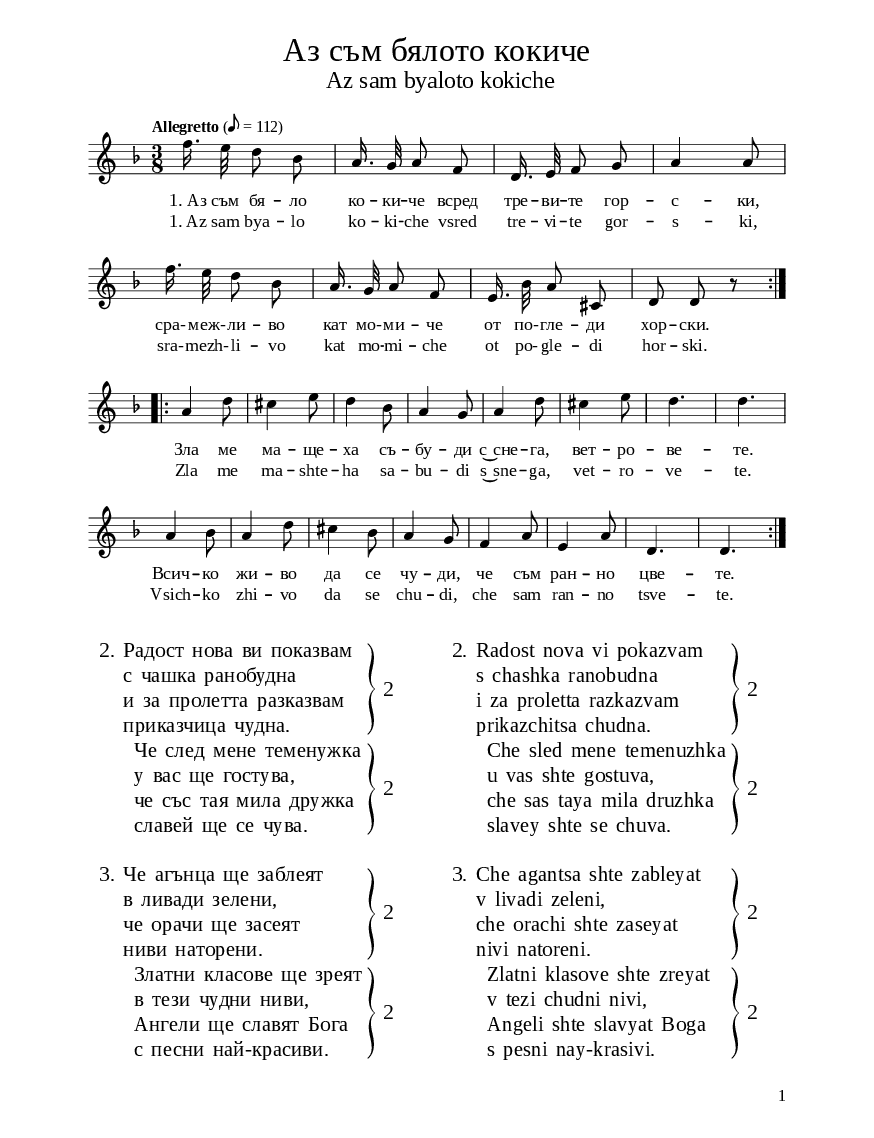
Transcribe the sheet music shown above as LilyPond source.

\version "2.24.0"

% include paper part and global functions
\include "include/globals.ily"

"rightBraces047" = \markup {
  \column {
    % repeat braces
    \translate #'(0 . -3.1 )
    \right-brace #44

    \translate #'(0 . -5.2 )
    \right-brace #44

    \translate #'(0 . -7.6 )
    \right-brace #44

    \translate #'(0 . -5.2 )
    \right-brace #44

  }
  \column {
    % repeat numbers
    \translate #'(0 . -3.7 )
    2

    \translate #'(0 . -9.3 )
    2

    \translate #'(0 . -11.9 )
    2

    \translate #'(0 . -9.7 )
    2
  }
}

\bookpart {
  \include "include/bookpart-paper.ily"
  \score {
    \include "include/score-layout.ily"


    \new Voice \absolute  {
      \clef treble
      \key f \major
      \time 3/8
      \tempoFunc "Allegretto" 8 "112"
      \autoBeamOff

      f''16. e''32 d''8 bes' | a'16. g'32 a'8 f' | d'16. e'32 f'8 g' | a'4 a'8 \break |
      f''16. e''32 d''8 bes' | a'16. g'32 a'8 f' | e'16. bes'32 a'8 cis' | d'8 d' r | \bar ":|." \break
      \repeat volta 2 {
        \bar ":|.|:"
        a'4 d''8 | cis''4 e''8 | d''4 bes'8 | a'4 g'8 | a'4 d''8 | cis''4 e''8 | d''4. |  d''4. \break | % 17
        a'4 bes'8 | a'4 d''8 | cis''4 bes'8 |  a'4 g'8 | f'4 a'8 | e'4 a'8 |  d'4. | d'4.
      } \break |
    }

    \addlyrics {
      "1. Аз" съм бя -- ло ко -- ки -- че
      всред тре -- ви -- те гор -- с -- ки,
      сра- -- меж- -- ли -- во кат мо- -- ми -- че
      от по- -- гле -- ди хор -- ски. Зла ме ма -- ще -- ха съ -- бу -- ди
      с~сне -- га, вет -- ро -- ве -- те.
      Всич -- ко жи -- во да се чу -- ди,
      че съм ран -- но цве -- те.}
      \addlyrics {
        "1. Az" sam bya -- lo ko -- ki -- che
        vsred tre -- vi -- te gor -- s -- ki,
        sra- -- mezh- -- li -- vo kat mo -- mi -- che
        ot po- -- gle -- di hor -- ski. Zla me ma -- shte -- ha sa -- bu -- di
        s~sne -- ga, vet -- ro -- ve -- te.
        Vsich -- ko zhi -- vo da se chu -- di,
        che sam ran -- no tsve -- te.}
        \header {
          title = \titleFunc "Аз съм бялото кокиче" " Аz sam byaloto kokiche"
        }

        \midi{}

      } % score

      \markup \fontsize #bgCoupletFontSize {
        \hspace #1
        \override #`(baseline-skip . ,bgCoupletBaselineSkip)
        \column {
          \line {    2. Радост нова ви показвам }
          \line {   "   " с чашка ранобудна }
          \line {   "   " и за пролетта разказвам }
          \line {   "   " приказчица чудна. }

          \line {  "     " Че след мене теменужка  }
          \line {   "     " у вас ще гостува, }
          \line {   "     " че със тая мила дружка }
          \line {   "     " славей ще се чува. }

          \line { " " }
          \line { 3. Че агънца ще заблеят  }
          \line {   "   " в ливади зелени, }
          \line {   "   " че орачи ще засеят }
          \line {   "   " ниви наторени. }

          \line { "     " Златни класове ще зреят  }
          \line {   "     " в тези чудни ниви, }
          \line {   "     " Ангели ще славят Бога }
          \line {   "     " с песни най-красиви. }
        }  \"rightBraces047"

        \hspace #5
        \override #`(baseline-skip . ,bgCoupletBaselineSkip)
        \column {
          \line {    2. Radost nova vi pokazvam }
          \line {   "   " s chashka ranobudna }
          \line {   "   " i za proletta razkazvam }
          \line {   "   " prikazchitsa chudna. }

          \line {  "     " Che sled mene temenuzhka  }
          \line {   "     " u vas shte gostuva, }
          \line {   "     " che sas taya mila druzhka }
          \line {   "     " slavey shte se chuva. }

          \line { " " }
          \line { 3. Che agantsa shte zableyat  }
          \line {   "   " v livadi zeleni, }
          \line {   "   " che orachi shte zaseyat }
          \line {   "   " nivi natoreni. }

          \line { "     " Zlatni klasove shte zreyat  }
          \line {   "     " v tezi chudni nivi, }
          \line {   "     " Angeli shte slavyat Boga }
          \line {   "     " s pesni nay-krasivi. }
        }  \"rightBraces047" %column
      }  % markup

      \pageBreak

      % include foreign translation(s) of the song
      \version "2.22.0"

\markup \fill-line { \fontsize #6 "Ich bin das weiße Schneeglöckchen" }
\markup \null
\markup \null
\markup \fontsize #+2.5 {
  \hspace #14
  \override #'(baseline-skip . 2)
  \column {
    \line { "   " }

    \line {1. Ich bin das weiße Schneeglöckchen}

    \line { "   "inmitten der Gräsern des Waldes,}

    \line { "   "schüchtern wie ein junges Mädchen }

    \line { "   "unter den Blicken der Menschen. }

    \line { "     "Die böse Stiefmutter hat mich geweckt, }

    \line { "     "mit dem Schnee und mit dem Wind. }

    \line { "     "Alles Lebendige wundert sich, }

    \line { "     "dass ich eine Frühblüher bin.}

    \line { "   " }

    \line { 2. Ich zeige euch eine neue Freude}

    \line { "   "mit einem früh erwachten Glöckchen,}

    \line { "   "und erzähle über den Frühling}

    \line { "   "ein wunderbares Märchen,}

    \line { "     "Dass nach mir das Veilchen}

    \line { "     "bei euch Gast sein wird, }

    \line { "     "und dass man mit dieser lieben Freundin}

    \line { "     "die Nachtigall hören wird.}
    \line { "   " }

    \line { 3. Dass Lämmer blöken werden}

    \line { "   "auf grünen Weiden, }

    \line { "   "die Bauer werden }

    \line { "   "die gedüngten Feldern säen.}

    \line { "     "Goldene Ähren werden reifen,}

    \line { "     "auf diesen wunderbaren Feldern.}

    \line { "     "Die Engel werden Gott loben }

    \line { "     "mit den allerschönsten Liedern.}
  }
}


    } % bookpart
